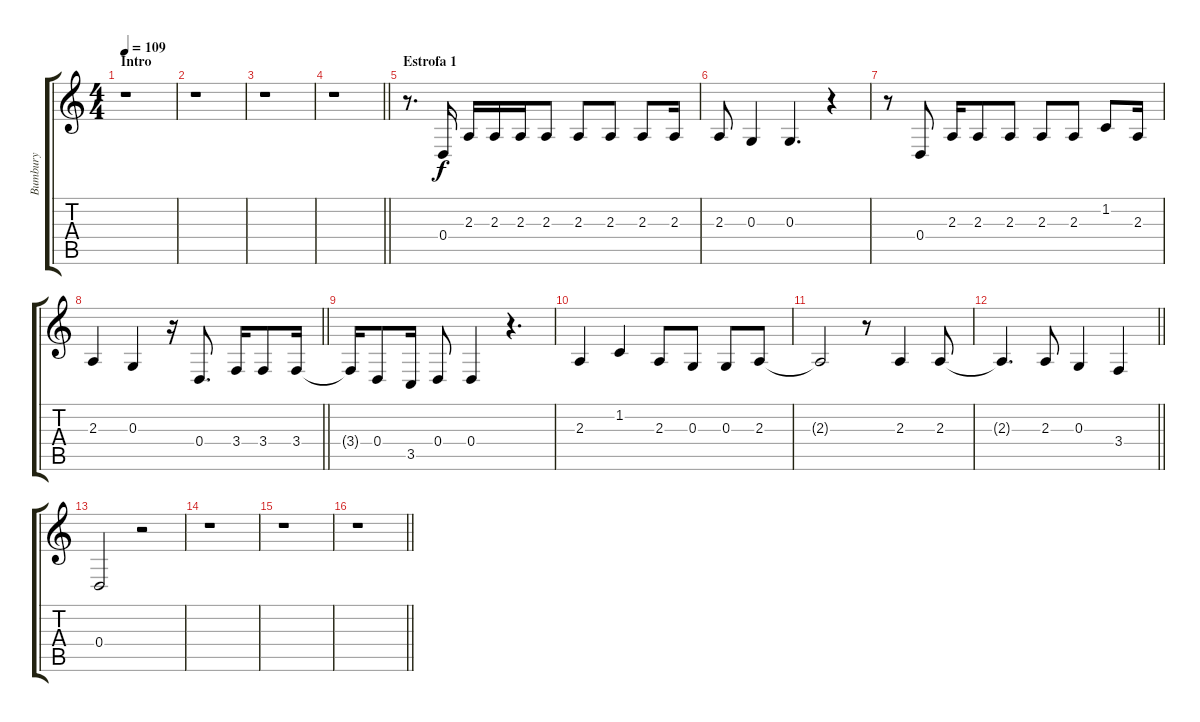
\track ("Bumbury" "Bumbury") {instrument harmonica}
\staff {score tabs}
\tuning (E4 B3 G3 D3 A2 E2) {hide}
\ts (4 4)
\section ("" "Intro")
\tempo 109
\clef g2
\ks c
r.1{dy f instrument harmonica} |
r.1 |
r.1 |
\barLineRight lightlight
r.1 |
\section ("" "Estrofa 1")
r.8{d} 0.4.16 2.3.16 2.3.16 2.3.16 2.3.8 2.3.8 2.3.8 2.3.8 2.3.16 |
2.3.8 0.3.4 0.3.4{d} r.4 |
r.8 0.4.8 2.3.16 2.3.8 2.3.8 2.3.8 2.3.8 1.2.8 2.3.16 |
\barLineRight lightlight
2.3.4 0.3.4 r.16 0.4.8{d} 3.4.16 3.4.8 3.4.16 |
3.4{t}.16 0.4.8 3.5.16 0.4.8 0.4.4 r.4{d} |
2.3.4 1.2.4 2.3.8 0.3.8 0.3.8 2.3.8 |
2.3{t}.2 r.8 2.3.4 2.3.8 |
\barLineRight lightlight
2.3{t}.4{d} 2.3.8 0.3.4 3.4.4 |
0.4.2 r.2 |
r.1 |
r.1 |
\barLineRight lightlight
r.1
